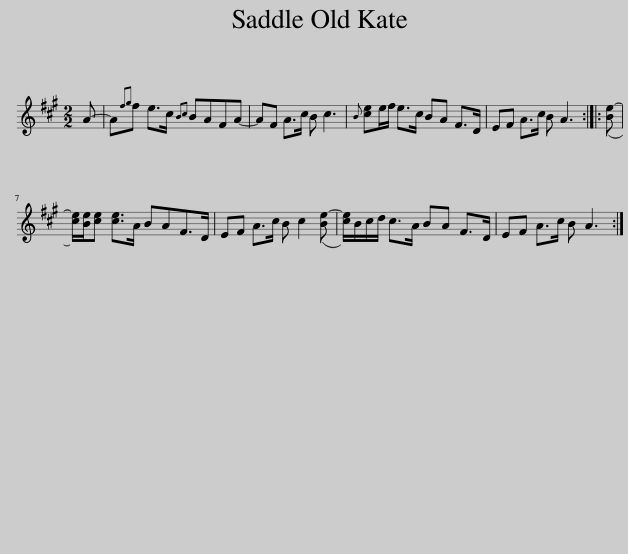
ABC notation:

X:1
L:1/8
M:2/2
I:linebreak $
K:A
V:1 treble
V:1
 A- | A{fg}f e>c{Bc} BAFA- | AF A>c B c3 |{B} [ce]e/f/ e>c BA F>D | EF A>c B A3 :: %5
 ([Be-] |$ [ce]/)[Be]/[ce] [ce]>A BAF>D | EF A>c B c2 ([Be-] | [ce]/)B/c/d/ c>A BA F>D | EF A>c B A3 :| %10
